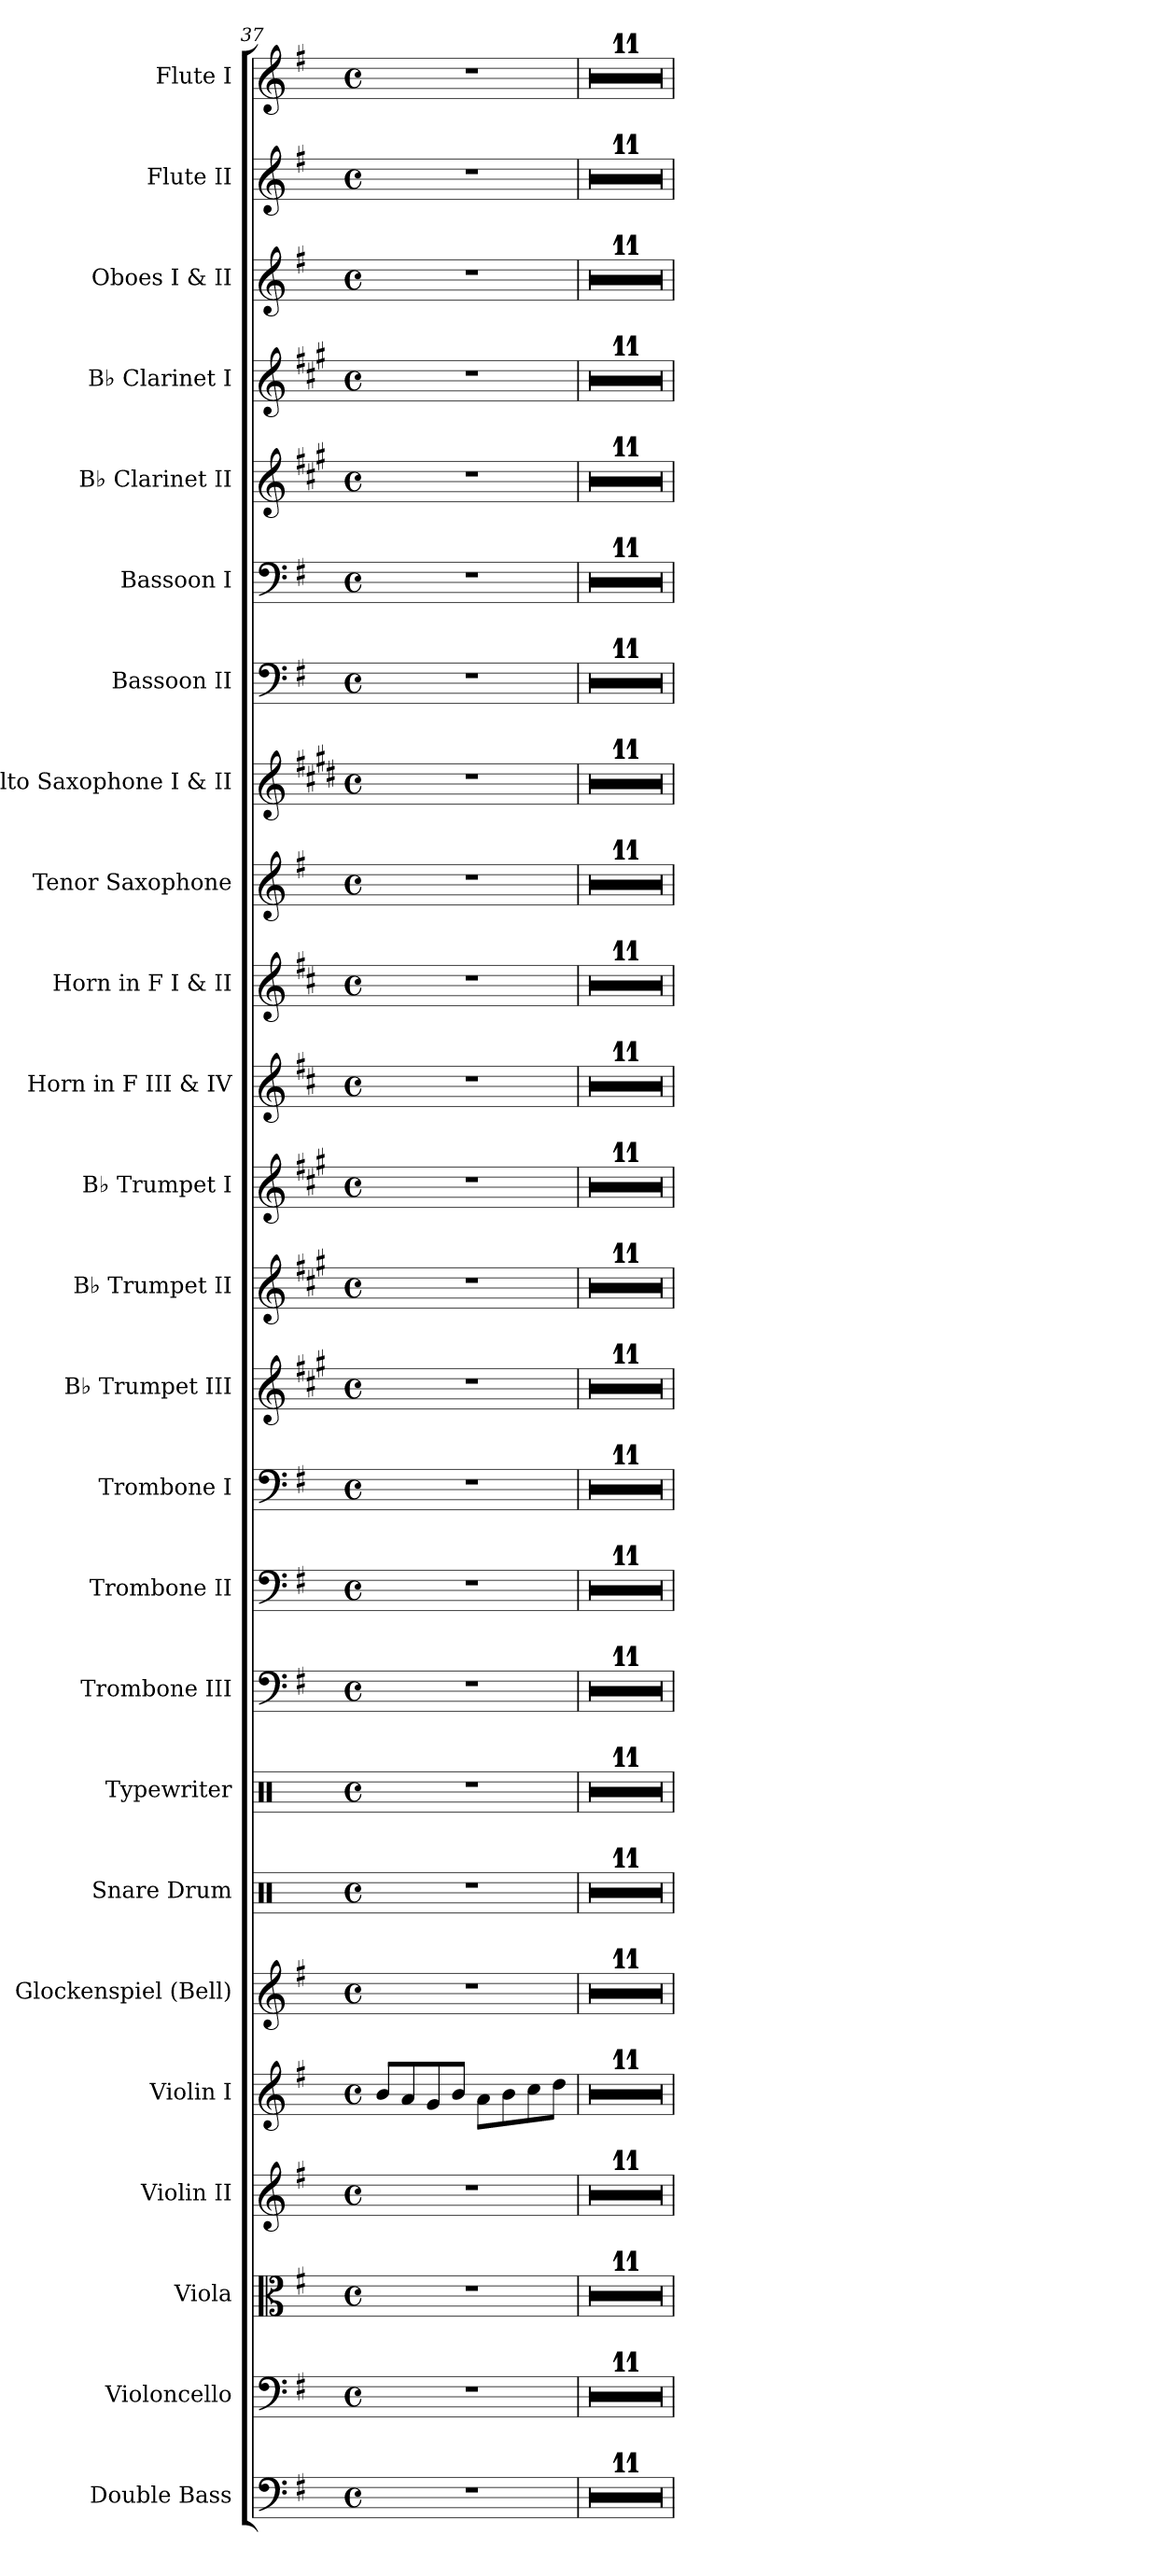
**kern	**kern	**kern	**kern	**kern	**kern	**kern	**kern	**kern	**kern	**kern	**kern	**kern	**kern	**kern	**kern	**kern	**kern	**kern	**kern	**kern	**kern	**kern	**kern	**kern
*part25	*part24	*part23	*part22	*part21	*part20	*part19	*part18	*part17	*part16	*part15	*part14	*part13	*part12	*part11	*part10	*part9	*part8	*part7	*part6	*part5	*part4	*part3	*part2	*part1
*staff25	*staff24	*staff23	*staff22	*staff21	*staff20	*staff19	*staff18	*staff17	*staff16	*staff15	*staff14	*staff13	*staff12	*staff11	*staff10	*staff9	*staff8	*staff7	*staff6	*staff5	*staff4	*staff3	*staff2	*staff1
*I"Double Bass	*I"Violoncello	*I"Viola	*I"Violin II	*I"Violin I	*I"Glockenspiel (Bell)	*I"Snare Drum	*I"Typewriter	*I"Trombone III	*I"Trombone II	*I"Trombone I	*I"B♭ Trumpet III	*I"B♭ Trumpet II	*I"B♭ Trumpet  I	*I"Horn in F III &amp; IV	*I"Horn in F I &amp; II	*I"Tenor Saxophone	*I"Alto Saxophone I &amp; II	*I"Bassoon II	*I"Bassoon I	*I"B♭ Clarinet II	*I"B♭ Clarinet I	*I"Oboes I &amp; II	*I"Flute II	*I"Flute I
*I'Db.	*I'Vc.	*I'Vla.	*I'Vln. II	*I'Vln. I	*I'Bell	*I'Sn. Dr.	*I'Type.	*I'Tbn. III	*I'Tbn. II	*I'Tbn. I	*I'B♭ Tpt. III	*I'B♭ Tpt. II	*I'B♭ Tpt. I	*	*	*I'T. Sax.	*I'A. Sax. I II	*I'Bsn. II	*I'Bsn. I	*I'B♭ Cl. II	*I'B♭ Cl. I	*I'Ob. I II	*I'Fl. II	*
*clefF4	*clefF4	*clefC3	*clefG2	*clefG2	*clefG2	*clefX	*clefX	*clefF4	*clefF4	*clefF4	*clefG2	*clefG2	*clefG2	*clefG2	*clefG2	*clefG2	*clefG2	*clefF4	*clefF4	*clefG2	*clefG2	*clefG2	*clefG2	*clefG2
*ITrd7c12	*	*	*	*	*ITrd-14c-24	*	*	*	*	*	*ITrd1c2	*ITrd1c2	*ITrd1c2	*ITrd4c7	*ITrd4c7	*ITrd8c14	*ITrd5c9	*	*	*ITrd1c2	*ITrd1c2	*	*	*
*k[f#]	*k[f#]	*k[f#]	*k[f#]	*k[f#]	*k[f#]	*k[]	*k[]	*k[f#]	*k[f#]	*k[f#]	*k[f#]	*k[f#]	*k[f#]	*k[f#]	*k[f#]	*k[f#]	*k[f#]	*k[f#]	*k[f#]	*k[f#]	*k[f#]	*k[f#]	*k[f#]	*k[f#]
*M4/4	*M4/4	*M4/4	*M4/4	*M4/4	*M4/4	*M4/4	*M4/4	*M4/4	*M4/4	*M4/4	*M4/4	*M4/4	*M4/4	*M4/4	*M4/4	*M4/4	*M4/4	*M4/4	*M4/4	*M4/4	*M4/4	*M4/4	*M4/4	*M4/4
*met(c)	*met(c)	*met(c)	*met(c)	*met(c)	*met(c)	*met(c)	*met(c)	*met(c)	*met(c)	*met(c)	*met(c)	*met(c)	*met(c)	*met(c)	*met(c)	*met(c)	*met(c)	*met(c)	*met(c)	*met(c)	*met(c)	*met(c)	*met(c)	*met(c)
=37	=37	=37	=37	=37	=37	=37	=37	=37	=37	=37	=37	=37	=37	=37	=37	=37	=37	=37	=37	=37	=37	=37	=37	=37
1r	1r	1r	1r	8b/L	1r	1r	1r	1r	1r	1r	1r	1r	1r	1r	1r	1r	1r	1r	1r	1r	1r	1r	1r	1r
.	.	.	.	8a/	.	.	.	.	.	.	.	.	.	.	.	.	.	.	.	.	.	.	.	.
.	.	.	.	8g/	.	.	.	.	.	.	.	.	.	.	.	.	.	.	.	.	.	.	.	.
.	.	.	.	8b/J	.	.	.	.	.	.	.	.	.	.	.	.	.	.	.	.	.	.	.	.
.	.	.	.	8a\L	.	.	.	.	.	.	.	.	.	.	.	.	.	.	.	.	.	.	.	.
.	.	.	.	8b\	.	.	.	.	.	.	.	.	.	.	.	.	.	.	.	.	.	.	.	.
.	.	.	.	8cc\	.	.	.	.	.	.	.	.	.	.	.	.	.	.	.	.	.	.	.	.
.	.	.	.	8dd\J	.	.	.	.	.	.	.	.	.	.	.	.	.	.	.	.	.	.	.	.
=38	=38	=38	=38	=38	=38	=38	=38	=38	=38	=38	=38	=38	=38	=38	=38	=38	=38	=38	=38	=38	=38	=38	=38	=38
1r	1r	1r	1r	1r	1r	1r	1r	1r	1r	1r	1r	1r	1r	1r	1r	1r	1r	1r	1r	1r	1r	1r	1r	1r
=39	=39	=39	=39	=39	=39	=39	=39	=39	=39	=39	=39	=39	=39	=39	=39	=39	=39	=39	=39	=39	=39	=39	=39	=39
1r	1r	1r	1r	1r	1r	1r	1r	1r	1r	1r	1r	1r	1r	1r	1r	1r	1r	1r	1r	1r	1r	1r	1r	1r
=40	=40	=40	=40	=40	=40	=40	=40	=40	=40	=40	=40	=40	=40	=40	=40	=40	=40	=40	=40	=40	=40	=40	=40	=40
1r	1r	1r	1r	1r	1r	1r	1r	1r	1r	1r	1r	1r	1r	1r	1r	1r	1r	1r	1r	1r	1r	1r	1r	1r
=41	=41	=41	=41	=41	=41	=41	=41	=41	=41	=41	=41	=41	=41	=41	=41	=41	=41	=41	=41	=41	=41	=41	=41	=41
1r	1r	1r	1r	1r	1r	1r	1r	1r	1r	1r	1r	1r	1r	1r	1r	1r	1r	1r	1r	1r	1r	1r	1r	1r
=42	=42	=42	=42	=42	=42	=42	=42	=42	=42	=42	=42	=42	=42	=42	=42	=42	=42	=42	=42	=42	=42	=42	=42	=42
1r	1r	1r	1r	1r	1r	1r	1r	1r	1r	1r	1r	1r	1r	1r	1r	1r	1r	1r	1r	1r	1r	1r	1r	1r
=43	=43	=43	=43	=43	=43	=43	=43	=43	=43	=43	=43	=43	=43	=43	=43	=43	=43	=43	=43	=43	=43	=43	=43	=43
1r	1r	1r	1r	1r	1r	1r	1r	1r	1r	1r	1r	1r	1r	1r	1r	1r	1r	1r	1r	1r	1r	1r	1r	1r
=44	=44	=44	=44	=44	=44	=44	=44	=44	=44	=44	=44	=44	=44	=44	=44	=44	=44	=44	=44	=44	=44	=44	=44	=44
1r	1r	1r	1r	1r	1r	1r	1r	1r	1r	1r	1r	1r	1r	1r	1r	1r	1r	1r	1r	1r	1r	1r	1r	1r
=45	=45	=45	=45	=45	=45	=45	=45	=45	=45	=45	=45	=45	=45	=45	=45	=45	=45	=45	=45	=45	=45	=45	=45	=45
1r	1r	1r	1r	1r	1r	1r	1r	1r	1r	1r	1r	1r	1r	1r	1r	1r	1r	1r	1r	1r	1r	1r	1r	1r
!!LO:PB:g=z
=46	=46	=46	=46	=46	=46	=46	=46	=46	=46	=46	=46	=46	=46	=46	=46	=46	=46	=46	=46	=46	=46	=46	=46	=46
1r	1r	1r	1r	1r	1r	1r	1r	1r	1r	1r	1r	1r	1r	1r	1r	1r	1r	1r	1r	1r	1r	1r	1r	1r
=47	=47	=47	=47	=47	=47	=47	=47	=47	=47	=47	=47	=47	=47	=47	=47	=47	=47	=47	=47	=47	=47	=47	=47	=47
1r	1r	1r	1r	1r	1r	1r	1r	1r	1r	1r	1r	1r	1r	1r	1r	1r	1r	1r	1r	1r	1r	1r	1r	1r
=48	=48	=48	=48	=48	=48	=48	=48	=48	=48	=48	=48	=48	=48	=48	=48	=48	=48	=48	=48	=48	=48	=48	=48	=48
1r	1r	1r	1r	1r	1r	1r	1r	1r	1r	1r	1r	1r	1r	1r	1r	1r	1r	1r	1r	1r	1r	1r	1r	1r
=	=	=	=	=	=	=	=	=	=	=	=	=	=	=	=	=	=	=	=	=	=	=	=	=
*-	*-	*-	*-	*-	*-	*-	*-	*-	*-	*-	*-	*-	*-	*-	*-	*-	*-	*-	*-	*-	*-	*-	*-	*-
